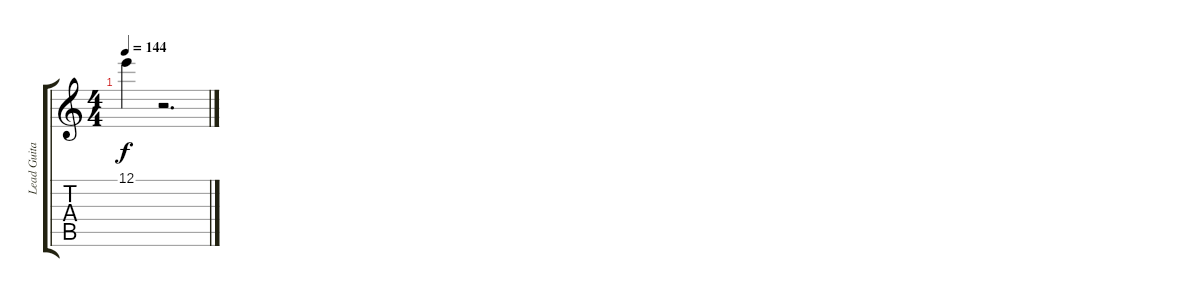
\track ("Lead Guitar" "Lead Guita") {instrument overdrivenguitar}
\staff {score tabs}
\tuning (E4 B3 G3 D3 A2 E2) {hide}
\ts (4 4)
\tempo 144
\clef g2
\ks c
12.1.4{dy f} r.2{d}
